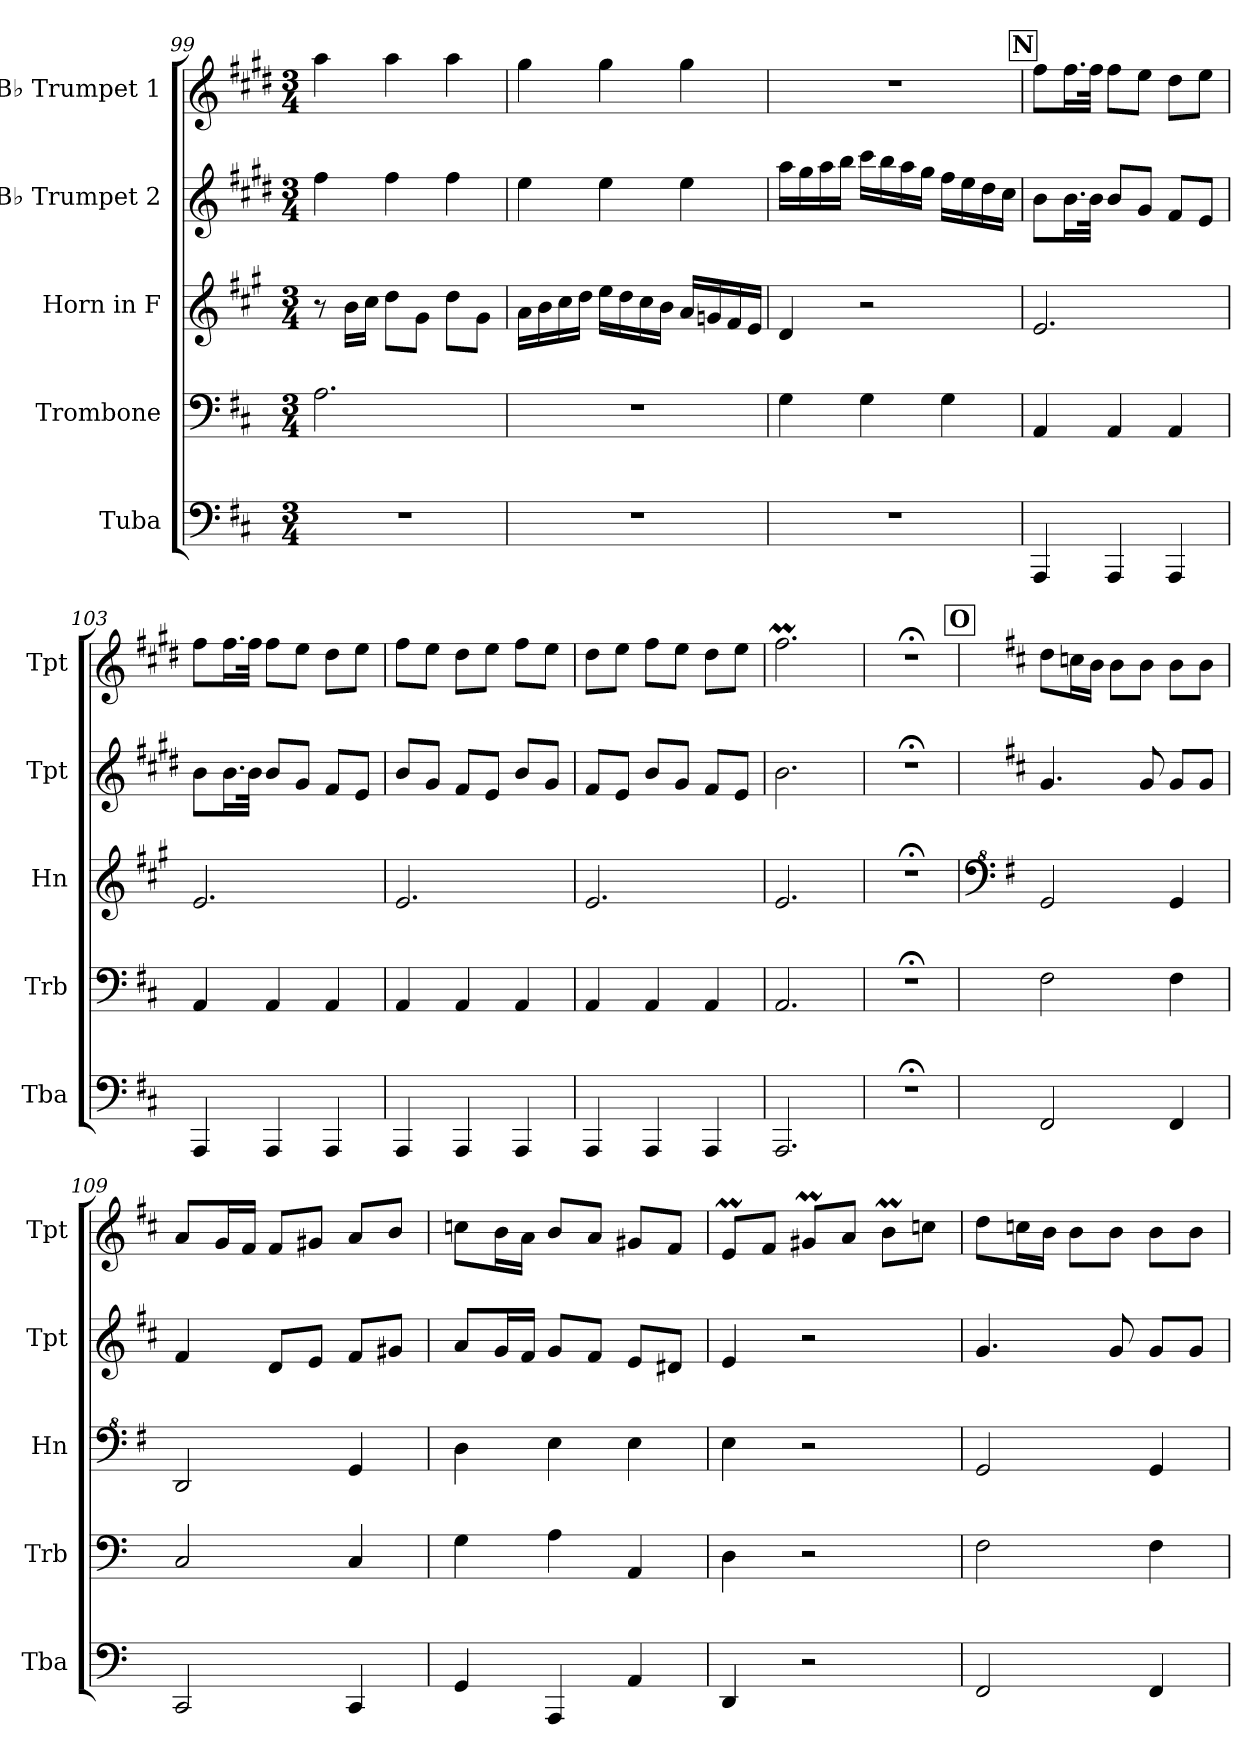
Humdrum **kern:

**kern	**kern	**kern	**kern	**kern
*part5	*part4	*part3	*part2	*part1
*staff5	*staff4	*staff3	*staff2	*staff1
*I"Tuba	*I"Trombone	*I"Horn in F	*I"B♭ Trumpet 2	*I"B♭ Trumpet 1
*I'Tba	*I'Trb	*I'Hn	*I'Tpt	*I'Tpt
!!LO:PB:g=z
*clefF4	*clefF4	*clefG2	*clefG2	*clefG2
*	*	*ITrd4c7	*ITrd1c2	*ITrd1c2
*k[f#c#]	*k[f#c#]	*k[f#c#]	*k[f#c#]	*k[f#c#]
*M3/4	*M3/4	*M3/4	*M3/4	*M3/4
=99	=99	=99	=99	=99
2.r	2.A\	8r	4ee\	4gg\
.	.	16e\LL	.	.
.	.	16f#\JJ	.	.
.	.	8g\L	4ee\	4gg\
.	.	8c#\J	.	.
.	.	8g\L	4ee\	4gg\
.	.	8c#\J	.	.
=100	=100	=100	=100	=100
2.r	2.r	16d\LL	4dd\	4ff#\
.	.	16e\	.	.
.	.	16f#\	.	.
.	.	16g\JJ	.	.
.	.	16a\LL	4dd\	4ff#\
.	.	16g\	.	.
.	.	16f#\	.	.
.	.	16e\JJ	.	.
.	.	16d/LL	4dd\	4ff#\
.	.	16cn/	.	.
.	.	16B/	.	.
.	.	16A/JJ	.	.
=101	=101	=101	=101	=101
2.r	4G\	4G/	16gg\LL	2.r
.	.	.	16ff#\	.
.	.	.	16gg\	.
.	.	.	16aa\JJ	.
.	4G\	2r	16bb\LL	.
.	.	.	16aa\	.
.	.	.	16gg\	.
.	.	.	16ff#\JJ	.
.	4G\	.	16ee\LL	.
.	.	.	16dd\	.
.	.	.	16cc#\	.
.	.	.	16b\JJ	.
!!LO:REH:place=s1:a:B:fs=14:t=N
=102	=102	=102	=102	=102
4AAA/	4AA/	2.A/	8a\L	8ee\L
.	.	.	16.a\L	16.ee\L
.	.	.	32a\JJk	32ee\JJk
4AAA/	4AA/	.	8a/L	8ee\L
.	.	.	8f#/J	8dd\J
4AAA/	4AA/	.	8e/L	8cc#\L
.	.	.	8d/J	8dd\J
!!LO:LB:g=z
=103	=103	=103	=103	=103
4AAA/	4AA/	2.A/	8a\L	8ee\L
.	.	.	16.a\L	16.ee\L
.	.	.	32a\JJk	32ee\JJk
4AAA/	4AA/	.	8a/L	8ee\L
.	.	.	8f#/J	8dd\J
4AAA/	4AA/	.	8e/L	8cc#\L
.	.	.	8d/J	8dd\J
=104	=104	=104	=104	=104
4AAA/	4AA/	2.A/	8a/L	8ee\L
.	.	.	8f#/J	8dd\J
4AAA/	4AA/	.	8e/L	8cc#\L
.	.	.	8d/J	8dd\J
4AAA/	4AA/	.	8a/L	8ee\L
.	.	.	8f#/J	8dd\J
=105	=105	=105	=105	=105
4AAA/	4AA/	2.A/	8e/L	8cc#\L
.	.	.	8d/J	8dd\J
4AAA/	4AA/	.	8a/L	8ee\L
.	.	.	8f#/J	8dd\J
4AAA/	4AA/	.	8e/L	8cc#\L
.	.	.	8d/J	8dd\J
=106	=106	=106	=106	=106
2.AAA/	2.AA/	2.A/	2.a\	2.eeM\
=107	=107	=107	=107	=107
2.r;<	2.r;<	2.r;<	2.r;<	2.r;<
!!LO:REH:place=s1:a:B:fs=14:t=O
=108	=108	=108	=108	=108
*	*	*clefF^4	*	*
*k[]	*k[]	*k[]	*k[]	*k[]
2FF/	2F\	2C/	4.f/	8cc\L
.	.	.	.	16b-X\L
.	.	.	.	16a\JJ
.	.	.	.	8a\L
.	.	.	8f/	8a\J
4FF/	4F\	4C/	8f/L	8a\L
.	.	.	8f/J	8a\J
=109	=109	=109	=109	=109
2CC/	2C/	2GG/	4e/	8g/L
.	.	.	.	16f/L
.	.	.	.	16e/JJ
.	.	.	8c/L	8e/L
.	.	.	8d/J	8f#X/J
4CC/	4C/	4C/	8e/L	8g/L
.	.	.	8f#X/J	8a/J
!!LO:PB:g=z
=110	=110	=110	=110	=110
4GG/	4G\	4G\	8g/L	8b-X\L
.	.	.	16f/L	16a\L
.	.	.	16e/JJ	16g\JJ
4AAA/	4A\	4A\	8f/L	8a/L
.	.	.	8e/J	8g/J
4AA/	4AA/	4A\	8d/L	8f#X/L
.	.	.	8c#X/J	8e/J
=111	=111	=111	=111	=111
4DD/	4D\	4A\	4d/	8dM/L
.	.	.	.	8e/J
2r	2r	2r	2r	8f#Xm/L
.	.	.	.	8g/J
.	.	.	.	8aM\L
.	.	.	.	8b-X\J
=112	=112	=112	=112	=112
2FF/	2F\	2C/	4.f/	8cc\L
.	.	.	.	16b-X\L
.	.	.	.	16a\JJ
.	.	.	.	8a\L
.	.	.	8f/	8a\J
4FF/	4F\	4C/	8f/L	8a\L
.	.	.	8f/J	8a\J
=	=	=	=	=
*-	*-	*-	*-	*-
